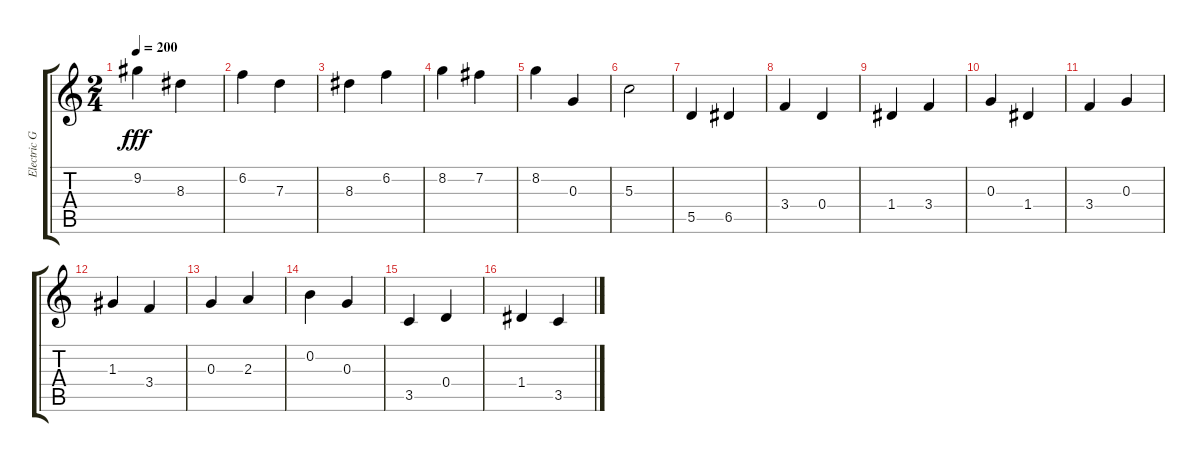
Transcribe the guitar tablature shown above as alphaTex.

\track ("Electric Guitar 3" "Electric G") {instrument distortionguitar}
\staff {score tabs}
\tuning (E4 B3 G3 D3 A2 E2) {hide}
\ts (2 4)
\tempo 200
\clef g2
\ks c
9.2.4{dy fff} 8.3.4 |
6.2.4 7.3.4 |
8.3.4 6.2.4 |
8.2.4 7.2.4 |
8.2.4 0.3.4 |
5.3.2 |
5.5.4 6.5.4 |
3.4.4 0.4.4 |
1.4.4 3.4.4 |
0.3.4 1.4.4 |
3.4.4 0.3.4 |
1.3.4 3.4.4 |
0.3.4 2.3.4 |
0.2.4 0.3.4 |
3.5.4 0.4.4 |
1.4.4 3.5.4
